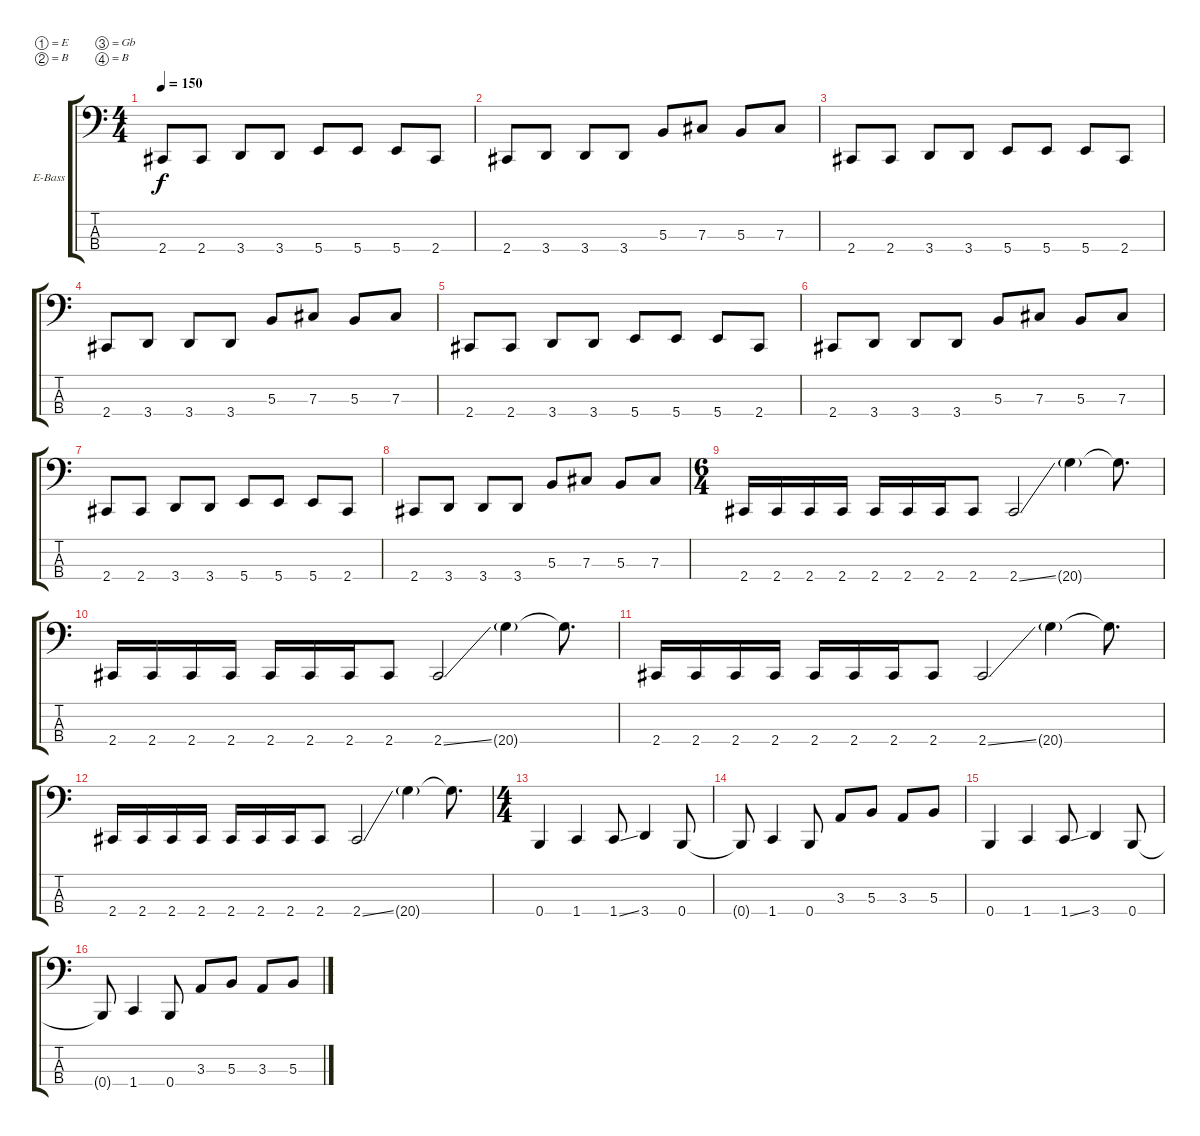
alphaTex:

\bracketExtendMode groupsimilarinstruments
\firstSystemTrackNameOrientation horizontal
\otherSystemsTrackNameOrientation horizontal
\track ("Adam Duce" "E-Bass") {instrument electricbassfinger}
\staff {score tabs}
\tuning (E2 B1 Gb1 B0)
\ts (4 4)
\tempo 150
\clef f4
\ks c
2.4.8{dy f} 2.4.8 3.4.8 3.4.8 5.4.8 5.4.8 5.4.8 2.4.8 |
2.4.8 3.4.8 3.4.8 3.4.8 5.3.8 7.3.8 5.3.8 7.3.8 |
2.4.8 2.4.8 3.4.8 3.4.8 5.4.8 5.4.8 5.4.8 2.4.8 |
2.4.8 3.4.8 3.4.8 3.4.8 5.3.8 7.3.8 5.3.8 7.3.8 |
2.4.8 2.4.8 3.4.8 3.4.8 5.4.8 5.4.8 5.4.8 2.4.8 |
2.4.8 3.4.8 3.4.8 3.4.8 5.3.8 7.3.8 5.3.8 7.3.8 |
2.4.8 2.4.8 3.4.8 3.4.8 5.4.8 5.4.8 5.4.8 2.4.8 |
2.4.8 3.4.8 3.4.8 3.4.8 5.3.8 7.3.8 5.3.8 7.3.8 |
\ts (6 4)
2.4.16 2.4.16 2.4.16 2.4.16 2.4.16 2.4.16 2.4.16 2.4.8 2.4{ss}.2 20.4{g}.4 20.4{t}.8{d} |
2.4.16 2.4.16 2.4.16 2.4.16 2.4.16 2.4.16 2.4.16 2.4.8 2.4{ss}.2 20.4{g}.4 20.4{t}.8{d} |
2.4.16 2.4.16 2.4.16 2.4.16 2.4.16 2.4.16 2.4.16 2.4.8 2.4{ss}.2 20.4{g}.4 20.4{t}.8{d} |
2.4.16 2.4.16 2.4.16 2.4.16 2.4.16 2.4.16 2.4.16 2.4.8 2.4{ss}.2 20.4{g}.4 20.4{t}.8{d} |
\ts (4 4)
0.4.4 1.4.4 1.4{ss}.8 3.4.4 0.4.8 |
0.4{t}.8 1.4.4 0.4.8 3.3.8 5.3.8 3.3.8 5.3.8 |
0.4.4 1.4.4 1.4{ss}.8 3.4.4 0.4.8 |
0.4{t}.8 1.4.4 0.4.8 3.3.8 5.3.8 3.3.8 5.3.8
